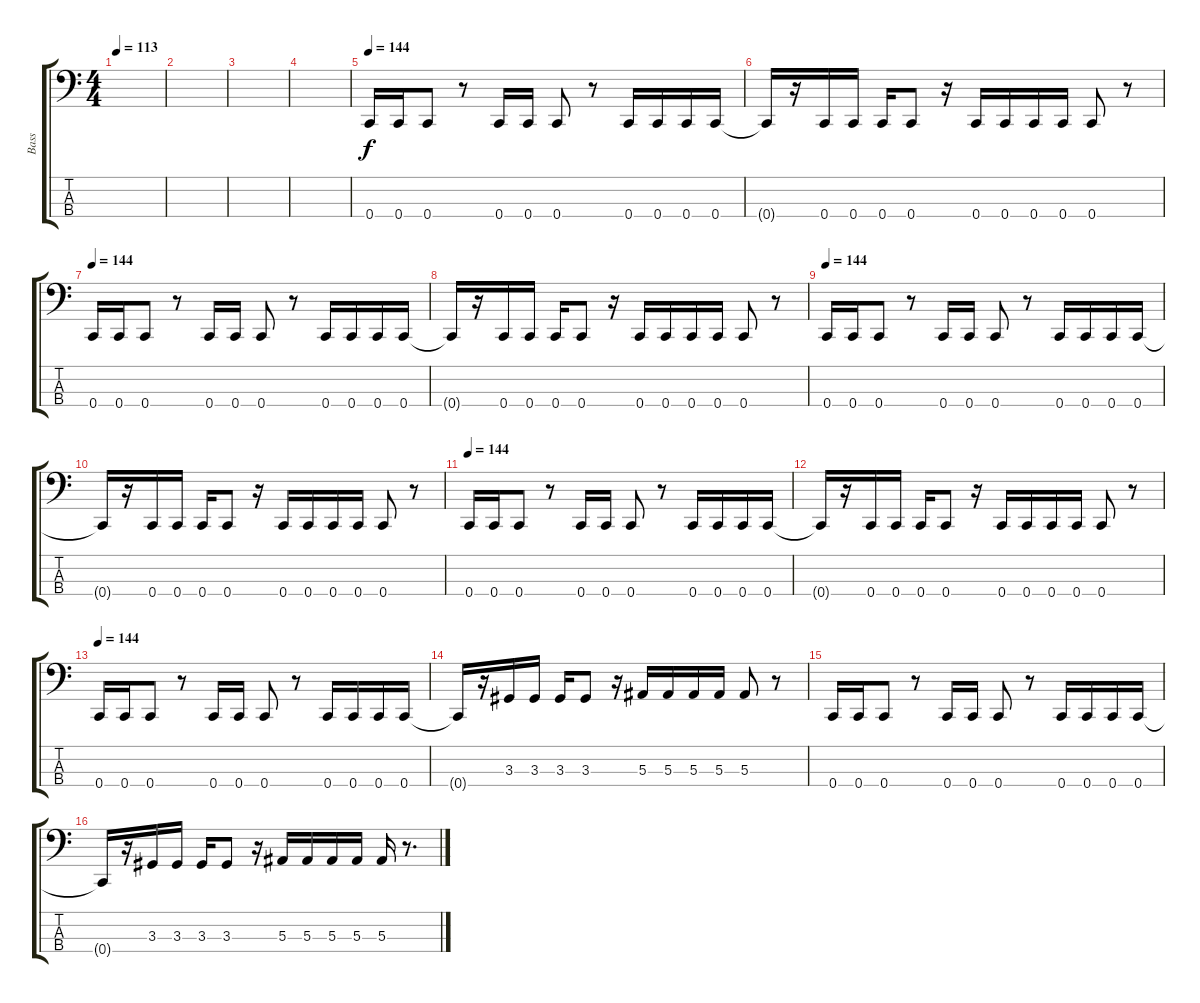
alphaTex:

\track ("Bass" "Bass") {instrument electricbasspick}
\staff {score tabs}
\tuning (Eb2 Bb1 F1 C1) {hide}
\ts (4 4)
\tempo 113
\clef f4
\ks c
|
|
|
|
\tempo 144
0.4.16 0.4.16 0.4.8 r.8 0.4.16 0.4.16 0.4.8 r.8 0.4.16 0.4.16 0.4.16 0.4.16 |
0.4{t}.16 r.16 0.4.16 0.4.16 0.4.16 0.4.8 r.16 0.4.16 0.4.16 0.4.16 0.4.16 0.4.8 r.8 |
\tempo 144
0.4.16 0.4.16 0.4.8 r.8 0.4.16 0.4.16 0.4.8 r.8 0.4.16 0.4.16 0.4.16 0.4.16 |
0.4{t}.16 r.16 0.4.16 0.4.16 0.4.16 0.4.8 r.16 0.4.16 0.4.16 0.4.16 0.4.16 0.4.8 r.8 |
\tempo 144
0.4.16 0.4.16 0.4.8 r.8 0.4.16 0.4.16 0.4.8 r.8 0.4.16 0.4.16 0.4.16 0.4.16 |
0.4{t}.16 r.16 0.4.16 0.4.16 0.4.16 0.4.8 r.16 0.4.16 0.4.16 0.4.16 0.4.16 0.4.8 r.8 |
\tempo 144
0.4.16 0.4.16 0.4.8 r.8 0.4.16 0.4.16 0.4.8 r.8 0.4.16 0.4.16 0.4.16 0.4.16 |
0.4{t}.16 r.16 0.4.16 0.4.16 0.4.16 0.4.8 r.16 0.4.16 0.4.16 0.4.16 0.4.16 0.4.8 r.8 |
\section ("" "")
\tempo 144
0.4.16 0.4.16 0.4.8 r.8 0.4.16 0.4.16 0.4.8 r.8 0.4.16 0.4.16 0.4.16 0.4.16 |
0.4{t}.16 r.16 3.3.16 3.3.16 3.3.16 3.3.8 r.16 5.3.16 5.3.16 5.3.16 5.3.16 5.3.8 r.8 |
0.4.16 0.4.16 0.4.8 r.8 0.4.16 0.4.16 0.4.8 r.8 0.4.16 0.4.16 0.4.16 0.4.16 |
0.4{t}.16 r.16 3.3.16 3.3.16 3.3.16 3.3.8 r.16 5.3.16 5.3.16 5.3.16 5.3.16 5.3.16 r.8{d}
